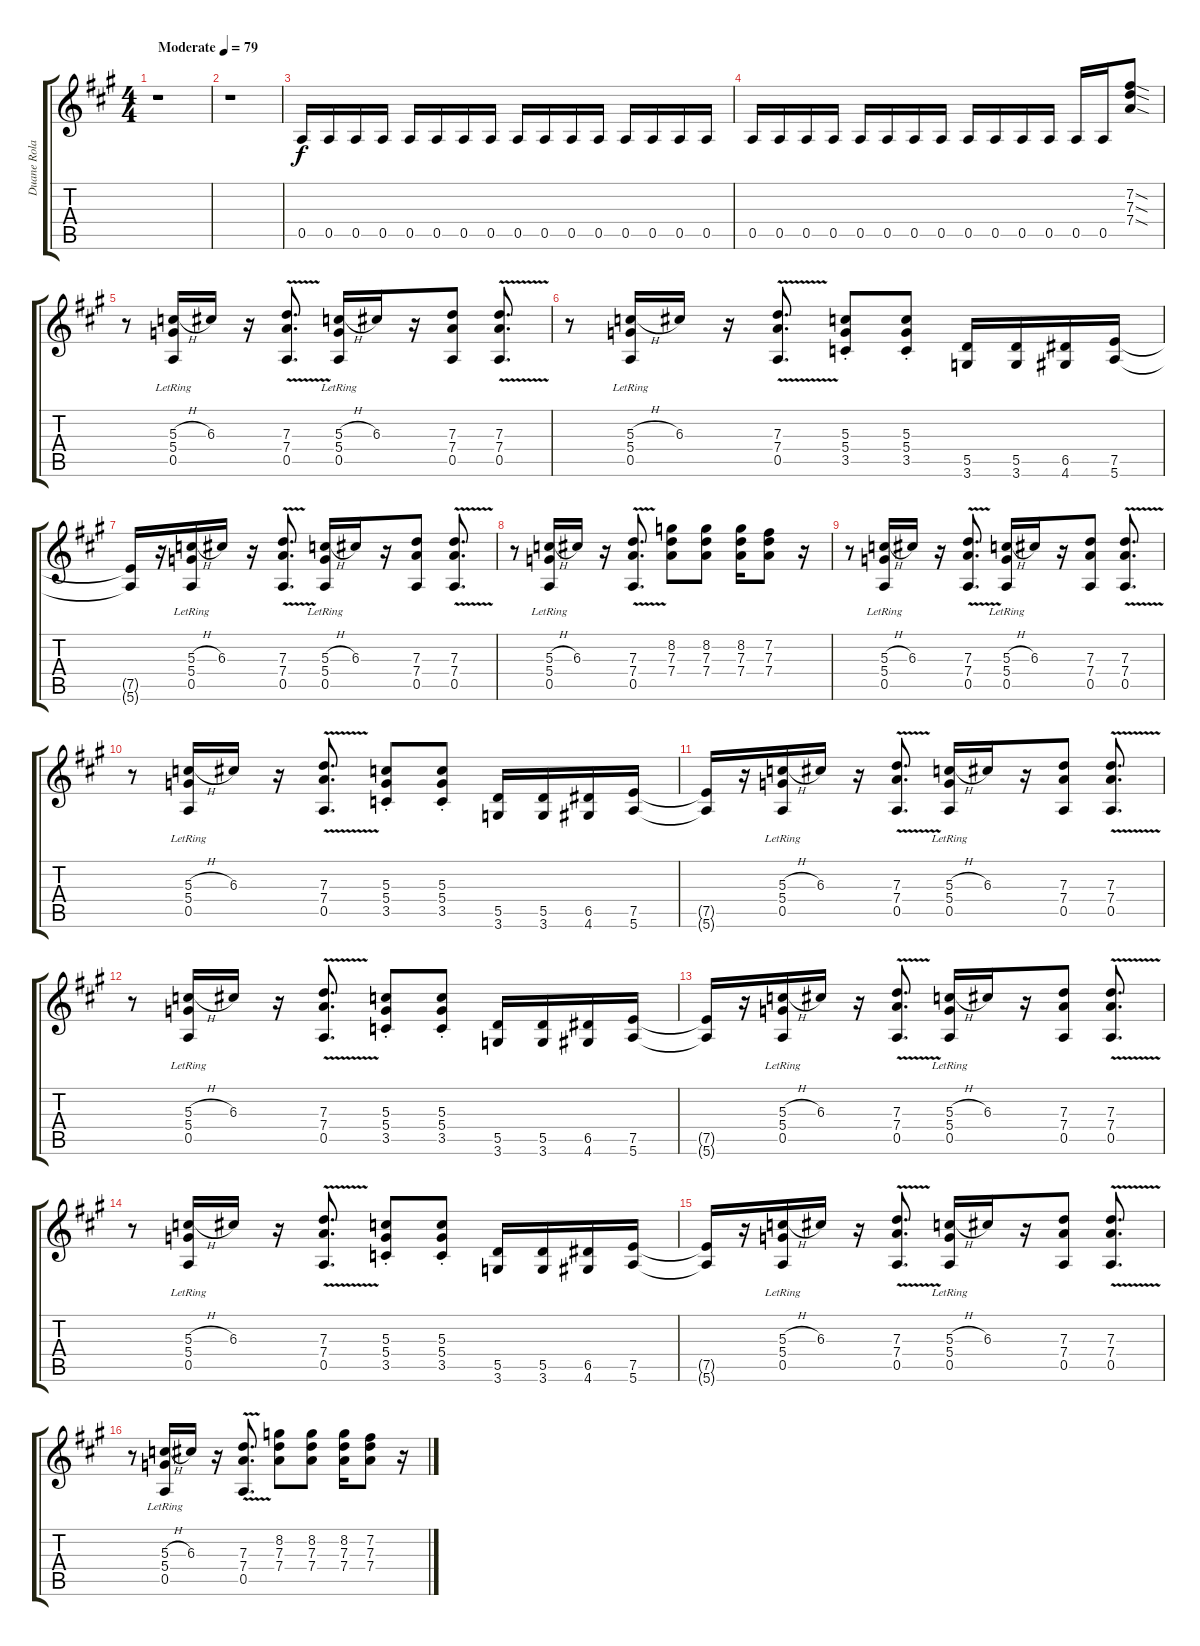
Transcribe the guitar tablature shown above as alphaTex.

\track ("Duane Roland Guitar" "Duane Rola") {instrument overdrivenguitar}
\staff {score tabs}
\tuning (E4 B3 G3 D3 A2 E2) {hide}
\ts (4 4)
\tempo (79 "Moderate")
\clef g2
\ks a
r.1{dy f instrument overdrivenguitar} |
r.1 |
0.5.16 0.5.16 0.5.16 0.5.16 0.5.16 0.5.16 0.5.16 0.5.16 0.5.16 0.5.16 0.5.16 0.5.16 0.5.16 0.5.16 0.5.16 0.5.16 |
0.5.16 0.5.16 0.5.16 0.5.16 0.5.16 0.5.16 0.5.16 0.5.16 0.5.16 0.5.16 0.5.16 0.5.16 0.5.16 0.5.16 (7.2{sod} 7.3{sod} 7.4{sod}).8 |
r.8 (5.3{h} 5.4{lr} 0.5{lr}).16 6.3.16 r.16 (7.3 7.4 0.5{v}).8{d} (5.3{h} 5.4{lr} 0.5{lr}).16 6.3.16 r.16 (7.3 7.4 0.5).8 (7.3 7.4{v} 0.5).8{d} |
r.8 (5.3{h} 5.4{lr} 0.5{lr}).16 6.3.16 r.16 (7.3 7.4 0.5{v}).8{d} (5.3 5.4{st} 3.5).8 (5.3{st} 5.4 3.5).8 (5.5 3.6).16 (5.5 3.6).16 (6.5 4.6).16 (7.5 5.6).16 |
(7.5{t} 5.6{t}).16 r.16 (5.3{h} 5.4{lr} 0.5{lr}).16 6.3.16 r.16 (7.3 7.4 0.5{v}).8{d} (5.3{h} 5.4{lr} 0.5{lr}).16 6.3.16 r.16 (7.3 7.4 0.5).8 (7.3 7.4{v} 0.5).8{d} |
r.8 (5.3{h} 5.4{lr} 0.5{lr}).16 6.3.16 r.16 (7.3 7.4 0.5{v}).8{d} (8.2 7.3 7.4).8 (8.2 7.3 7.4).8 (8.2 7.3 7.4).16 (7.2 7.3 7.4).8 r.16 |
r.8 (5.3{h} 5.4{lr} 0.5{lr}).16 6.3.16 r.16 (7.3 7.4 0.5{v}).8{d} (5.3{h} 5.4{lr} 0.5{lr}).16 6.3.16 r.16 (7.3 7.4 0.5).8 (7.3 7.4{v} 0.5).8{d} |
r.8 (5.3{h} 5.4{lr} 0.5{lr}).16 6.3.16 r.16 (7.3 7.4 0.5{v}).8{d} (5.3 5.4{st} 3.5).8 (5.3{st} 5.4 3.5).8 (5.5 3.6).16 (5.5 3.6).16 (6.5 4.6).16 (7.5 5.6).16 |
(7.5{t} 5.6{t}).16 r.16 (5.3{h} 5.4{lr} 0.5{lr}).16 6.3.16 r.16 (7.3 7.4 0.5{v}).8{d} (5.3{h} 5.4{lr} 0.5{lr}).16 6.3.16 r.16 (7.3 7.4 0.5).8 (7.3 7.4{v} 0.5).8{d} |
r.8 (5.3{h} 5.4{lr} 0.5{lr}).16 6.3.16 r.16 (7.3 7.4 0.5{v}).8{d} (5.3 5.4{st} 3.5).8 (5.3{st} 5.4 3.5).8 (5.5 3.6).16 (5.5 3.6).16 (6.5 4.6).16 (7.5 5.6).16 |
(7.5{t} 5.6{t}).16 r.16 (5.3{h} 5.4{lr} 0.5{lr}).16 6.3.16 r.16 (7.3 7.4 0.5{v}).8{d} (5.3{h} 5.4{lr} 0.5{lr}).16 6.3.16 r.16 (7.3 7.4 0.5).8 (7.3 7.4{v} 0.5).8{d} |
r.8 (5.3{h} 5.4{lr} 0.5{lr}).16 6.3.16 r.16 (7.3 7.4 0.5{v}).8{d} (5.3 5.4{st} 3.5).8 (5.3{st} 5.4 3.5).8 (5.5 3.6).16 (5.5 3.6).16 (6.5 4.6).16 (7.5 5.6).16 |
(7.5{t} 5.6{t}).16 r.16 (5.3{h} 5.4{lr} 0.5{lr}).16 6.3.16 r.16 (7.3 7.4 0.5{v}).8{d} (5.3{h} 5.4{lr} 0.5{lr}).16 6.3.16 r.16 (7.3 7.4 0.5).8 (7.3 7.4{v} 0.5).8{d} |
r.8 (5.3{h} 5.4{lr} 0.5{lr}).16 6.3.16 r.16 (7.3 7.4 0.5{v}).8{d} (8.2 7.3 7.4).8 (8.2 7.3 7.4).8 (8.2 7.3 7.4).16 (7.2 7.3 7.4).8 r.16
